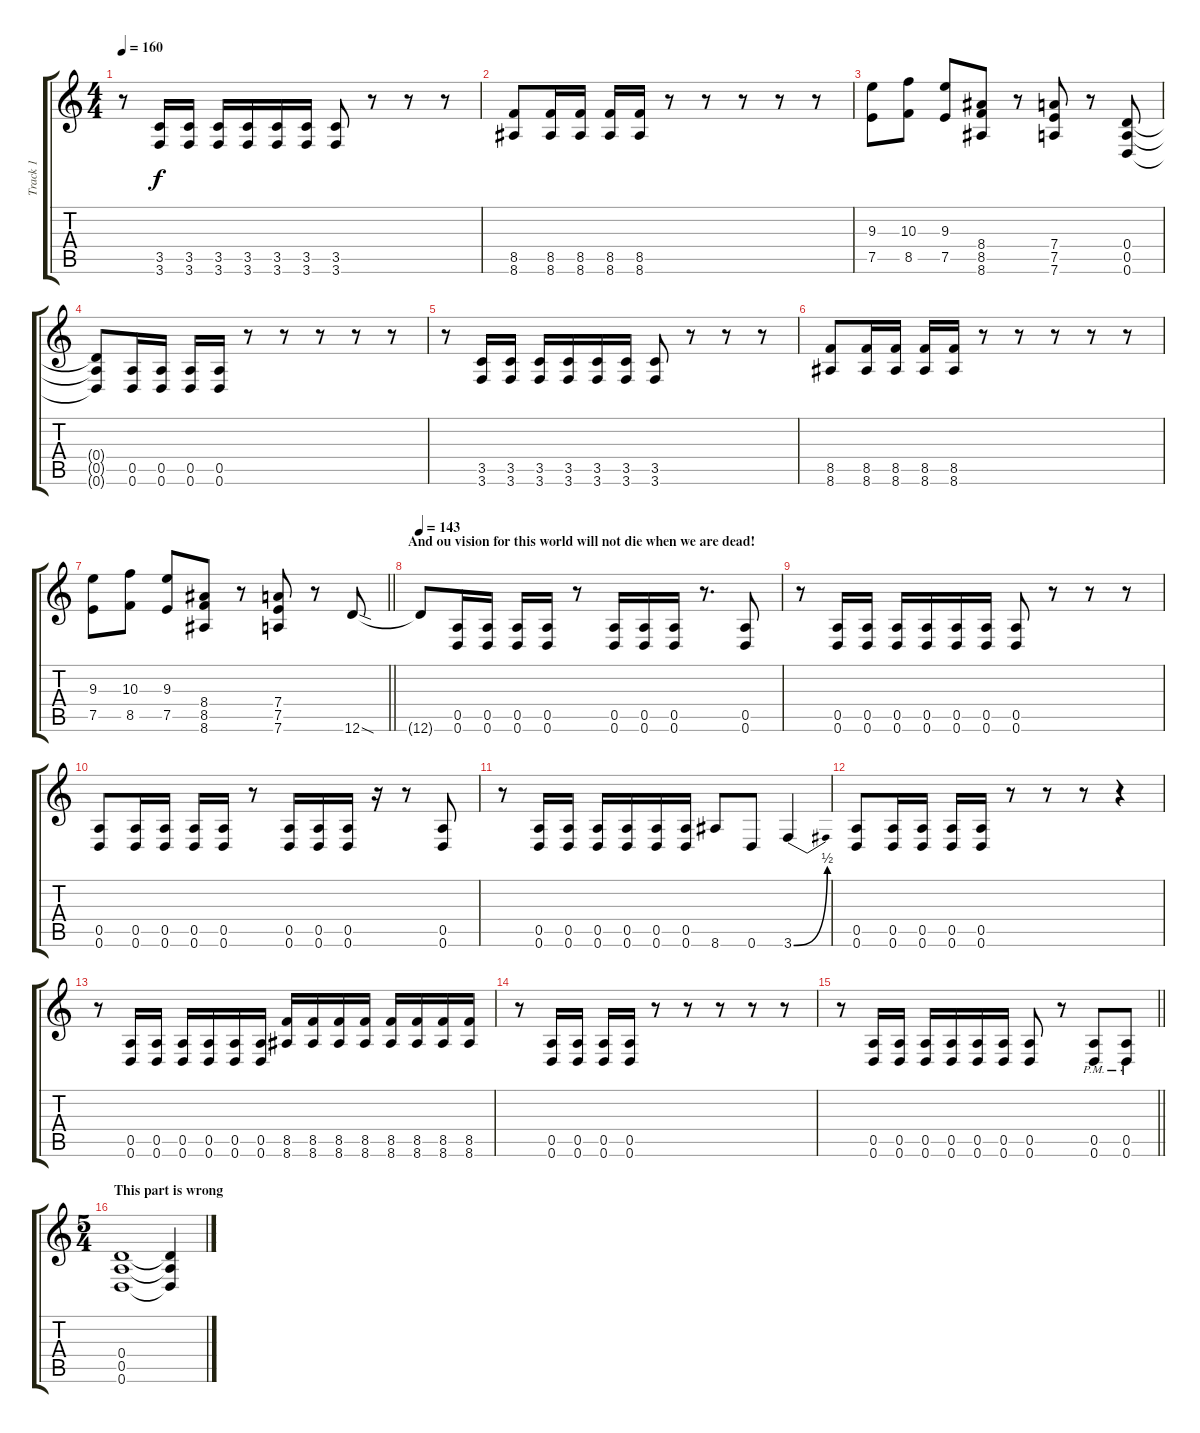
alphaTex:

\track ("Track 1" "Track 1") {instrument distortionguitar}
\staff {score tabs}
\tuning (E4 B3 G3 D3 A2 D2) {hide}
\ts (4 4)
\tempo 160
\clef g2
\ks c
r.8{dy f} (3.5 3.6).16 (3.5 3.6).16 (3.5 3.6).16 (3.5 3.6).16 (3.5 3.6).16 (3.5 3.6).16 (3.5 3.6).8 r.8 r.8 r.8 |
(8.5 8.6).8 (8.5 8.6).16 (8.5 8.6).16 (8.5 8.6).16 (8.5 8.6).16 r.8 r.8 r.8 r.8 r.8 |
(9.3 7.5).8 (10.3 8.5).8 (9.3 7.5).8 (8.4 8.5 8.6).8 r.8 (7.4 7.5 7.6).8 r.8 (0.4 0.5 0.6).8 |
(0.4{t} 0.5{t} 0.6{t}).8 (0.5 0.6).16 (0.5 0.6).16 (0.5 0.6).16 (0.5 0.6).16 r.8 r.8 r.8 r.8 r.8 |
r.8 (3.5 3.6).16 (3.5 3.6).16 (3.5 3.6).16 (3.5 3.6).16 (3.5 3.6).16 (3.5 3.6).16 (3.5 3.6).8 r.8 r.8 r.8 |
(8.5 8.6).8 (8.5 8.6).16 (8.5 8.6).16 (8.5 8.6).16 (8.5 8.6).16 r.8 r.8 r.8 r.8 r.8 |
\barLineRight lightlight
(9.3 7.5).8 (10.3 8.5).8 (9.3 7.5).8 (8.4 8.5 8.6).8 r.8 (7.4 7.5 7.6).8 r.8 12.6{sod}.8 |
\section ("" "And ou vision for this world will not die when we are dead!")
\tempo 143
12.6{t}.8 (0.5 0.6).16 (0.5 0.6).16 (0.5 0.6).16 (0.5 0.6).16 r.8 (0.5 0.6).16 (0.5 0.6).16 (0.5 0.6).16 r.8{d} (0.5 0.6).8 |
r.8 (0.5 0.6).16 (0.5 0.6).16 (0.5 0.6).16 (0.5 0.6).16 (0.5 0.6).16 (0.5 0.6).16 (0.5 0.6).8 r.8 r.8 r.8 |
(0.5 0.6).8 (0.5 0.6).16 (0.5 0.6).16 (0.5 0.6).16 (0.5 0.6).16 r.8 (0.5 0.6).16 (0.5 0.6).16 (0.5 0.6).16 r.16 r.8 (0.5 0.6).8 |
r.8 (0.5 0.6).16 (0.5 0.6).16 (0.5 0.6).16 (0.5 0.6).16 (0.5 0.6).16 (0.5 0.6).16 8.6.8 0.6.8 3.6{be (bend 0 0 60 2)}.4 |
(0.5 0.6).8 (0.5 0.6).16 (0.5 0.6).16 (0.5 0.6).16 (0.5 0.6).16 r.8 r.8 r.8 r.4 |
r.8 (0.5 0.6).16 (0.5 0.6).16 (0.5 0.6).16 (0.5 0.6).16 (0.5 0.6).16 (0.5 0.6).16 (8.5 8.6).16 (8.5 8.6).16 (8.5 8.6).16 (8.5 8.6).16 (8.5 8.6).16 (8.5 8.6).16 (8.5 8.6).16 (8.5 8.6).16 |
r.8 (0.5 0.6).16 (0.5 0.6).16 (0.5 0.6).16 (0.5 0.6).16 r.8 r.8 r.8 r.8 r.8 |
\barLineRight lightlight
r.8 (0.5 0.6).16 (0.5 0.6).16 (0.5 0.6).16 (0.5 0.6).16 (0.5 0.6).16 (0.5 0.6).16 (0.5 0.6).8 r.8 (0.5{pm} 0.6{pm}).8 (0.5{pm} 0.6{pm}).8 |
\ts (5 4)
\section ("" "This part is wrong")
(0.4 0.5 0.6).1 (0.4{t} 0.5{t} 0.6{t}).4
